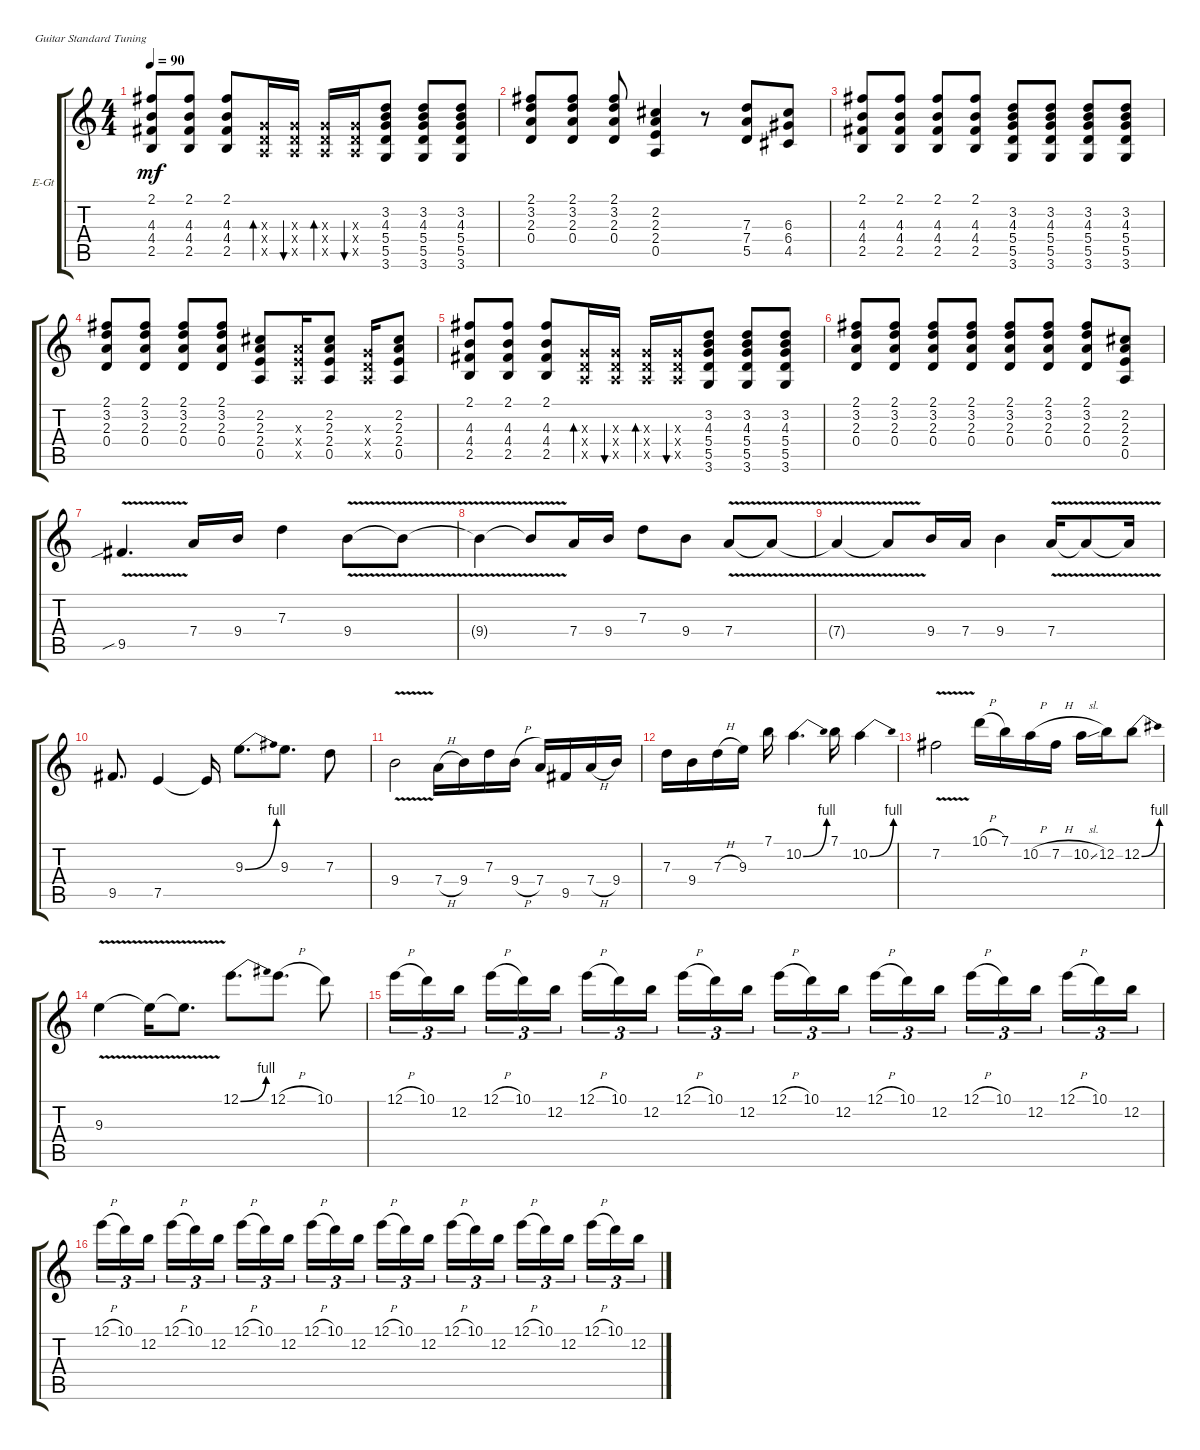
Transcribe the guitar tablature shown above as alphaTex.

\bracketExtendMode groupsimilarinstruments
\firstSystemTrackNameOrientation horizontal
\otherSystemsTrackNameOrientation horizontal
\track ("Electric Guitar" "E-Gt") {instrument distortionguitar}
\staff {score tabs}
\tuning (E4 B3 G3 D3 A2 E2)
\ts (4 4)
\tempo 90
\clef g2
\ks c
(2.1 4.3 4.4 2.5).8{dy mf} (2.1 4.3 4.4 2.5).8 (2.1 4.3 4.4 2.5).8 (0.3{x} 0.4{x} 0.5{x}).16{bd 30} (0.3{x} 0.4{x} 0.5{x}).16{bu 30} (0.3{x} 0.4{x} 0.5{x}).16{bd 30} (0.3{x} 0.4{x} 0.5{x}).16{bu 30} (3.2 4.3 5.4 5.5 3.6).8 (3.2 4.3 5.4 5.5 3.6).8 (3.2 4.3 5.4 5.5 3.6).8 |
(2.1 3.2 2.3 0.4).8 (2.1 3.2 2.3 0.4).8 (2.1 3.2 2.3 0.4).8 (2.2 2.3 2.4 0.5).4 r.8 (7.3 7.4 5.5).8 (6.3 6.4 4.5).8 |
(2.1 4.3 4.4 2.5).8 (2.1 4.3 4.4 2.5).8 (2.1 4.3 4.4 2.5).8 (2.1 4.3 4.4 2.5).8 (3.2 4.3 5.4 5.5 3.6).8 (3.2 4.3 5.4 5.5 3.6).8 (3.2 4.3 5.4 5.5 3.6).8 (3.2 4.3 5.4 5.5 3.6).8 |
(2.1 3.2 2.3 0.4).8 (2.1 3.2 2.3 0.4).8 (2.1 3.2 2.3 0.4).8 (2.1 3.2 2.3 0.4).8 (2.2 2.3 2.4 0.5).8 (2.3{x} 2.4{x} 0.5{x}).16 (2.2 2.3 2.4 0.5).8 (0.3{x} 0.4{x} 0.5{x}).16 (2.2 2.3 2.4 0.5).8 |
(2.1 4.3 4.4 2.5).8 (2.1 4.3 4.4 2.5).8 (2.1 4.3 4.4 2.5).8 (0.3{x} 0.4{x} 0.5{x}).16{bd 30} (0.3{x} 0.4{x} 0.5{x}).16{bu 30} (0.3{x} 0.4{x} 0.5{x}).16{bd 30} (0.3{x} 0.4{x} 0.5{x}).16{bu 30} (3.2 4.3 5.4 5.5 3.6).8 (3.2 4.3 5.4 5.5 3.6).8 (3.2 4.3 5.4 5.5 3.6).8 |
(2.1 3.2 2.3 0.4).8 (2.1 3.2 2.3 0.4).8 (2.1 3.2 2.3 0.4).8 (2.1 3.2 2.3 0.4).8 (2.1 3.2 2.3 0.4).8 (2.1 3.2 2.3 0.4).8 (2.1 3.2 2.3 0.4).8 (2.2 2.3 2.4 0.5).8 |
9.5{v sib}.4{d} 7.4.16 9.4.16 7.3.4 9.4{v}.8 9.4{v t}.8 |
9.4{v t}.4 9.4{v t}.8 7.4.16 9.4.16 7.3.8 9.4.8 7.4{v}.8 7.4{v t}.8 |
7.4{v t}.4 7.4{v t}.8 9.4.16 7.4.16 9.4.4 7.4{v}.16 7.4{v t}.8 7.4{v t}.16 |
9.5.8{d} 7.5.4 7.5{t}.16 9.3{be (bend 0 0 15 4)}.8{d} 9.3.8{d} 7.3.8 |
9.4{v}.2 7.4{h}.16 9.4.16 7.3.16 9.4{h}.16 7.4.16 9.5.16 7.4{h}.16 9.4.16 |
7.3.16 9.4.16 7.3{h}.16 9.3.16 7.1.16 10.2{be (bend 0 0 15 4)}.4{d} 7.1.16 10.2{be (bend 0 0 15 4)}.4 |
7.2{v}.2 10.1{h}.16 7.1.16 10.2{h}.16 7.2{h}.16 10.2{sl}.16 12.2.16 12.2{be (bend 0 0 15 4)}.8 |
9.3{v}.4 9.3{v t}.16 9.3{v t}.8{d} 12.1{be (bend 0 0 15 4)}.8{d} 12.1{h}.8{d} 10.1.8 |
12.1{h}.16{tu (3 2)} 10.1.16{tu (3 2)} 12.2.16{tu (3 2)} 12.1{h}.16{tu (3 2)} 10.1.16{tu (3 2)} 12.2.16{tu (3 2)} 12.1{h}.16{tu (3 2)} 10.1.16{tu (3 2)} 12.2.16{tu (3 2)} 12.1{h}.16{tu (3 2)} 10.1.16{tu (3 2)} 12.2.16{tu (3 2)} 12.1{h}.16{tu (3 2)} 10.1.16{tu (3 2)} 12.2.16{tu (3 2)} 12.1{h}.16{tu (3 2)} 10.1.16{tu (3 2)} 12.2.16{tu (3 2)} 12.1{h}.16{tu (3 2)} 10.1.16{tu (3 2)} 12.2.16{tu (3 2)} 12.1{h}.16{tu (3 2)} 10.1.16{tu (3 2)} 12.2.16{tu (3 2)} |
12.1{h}.16{tu (3 2)} 10.1.16{tu (3 2)} 12.2.16{tu (3 2)} 12.1{h}.16{tu (3 2)} 10.1.16{tu (3 2)} 12.2.16{tu (3 2)} 12.1{h}.16{tu (3 2)} 10.1.16{tu (3 2)} 12.2.16{tu (3 2)} 12.1{h}.16{tu (3 2)} 10.1.16{tu (3 2)} 12.2.16{tu (3 2)} 12.1{h}.16{tu (3 2)} 10.1.16{tu (3 2)} 12.2.16{tu (3 2)} 12.1{h}.16{tu (3 2)} 10.1.16{tu (3 2)} 12.2.16{tu (3 2)} 12.1{h}.16{tu (3 2)} 10.1.16{tu (3 2)} 12.2.16{tu (3 2)} 12.1{h}.16{tu (3 2)} 10.1.16{tu (3 2)} 12.2.16{tu (3 2)}
